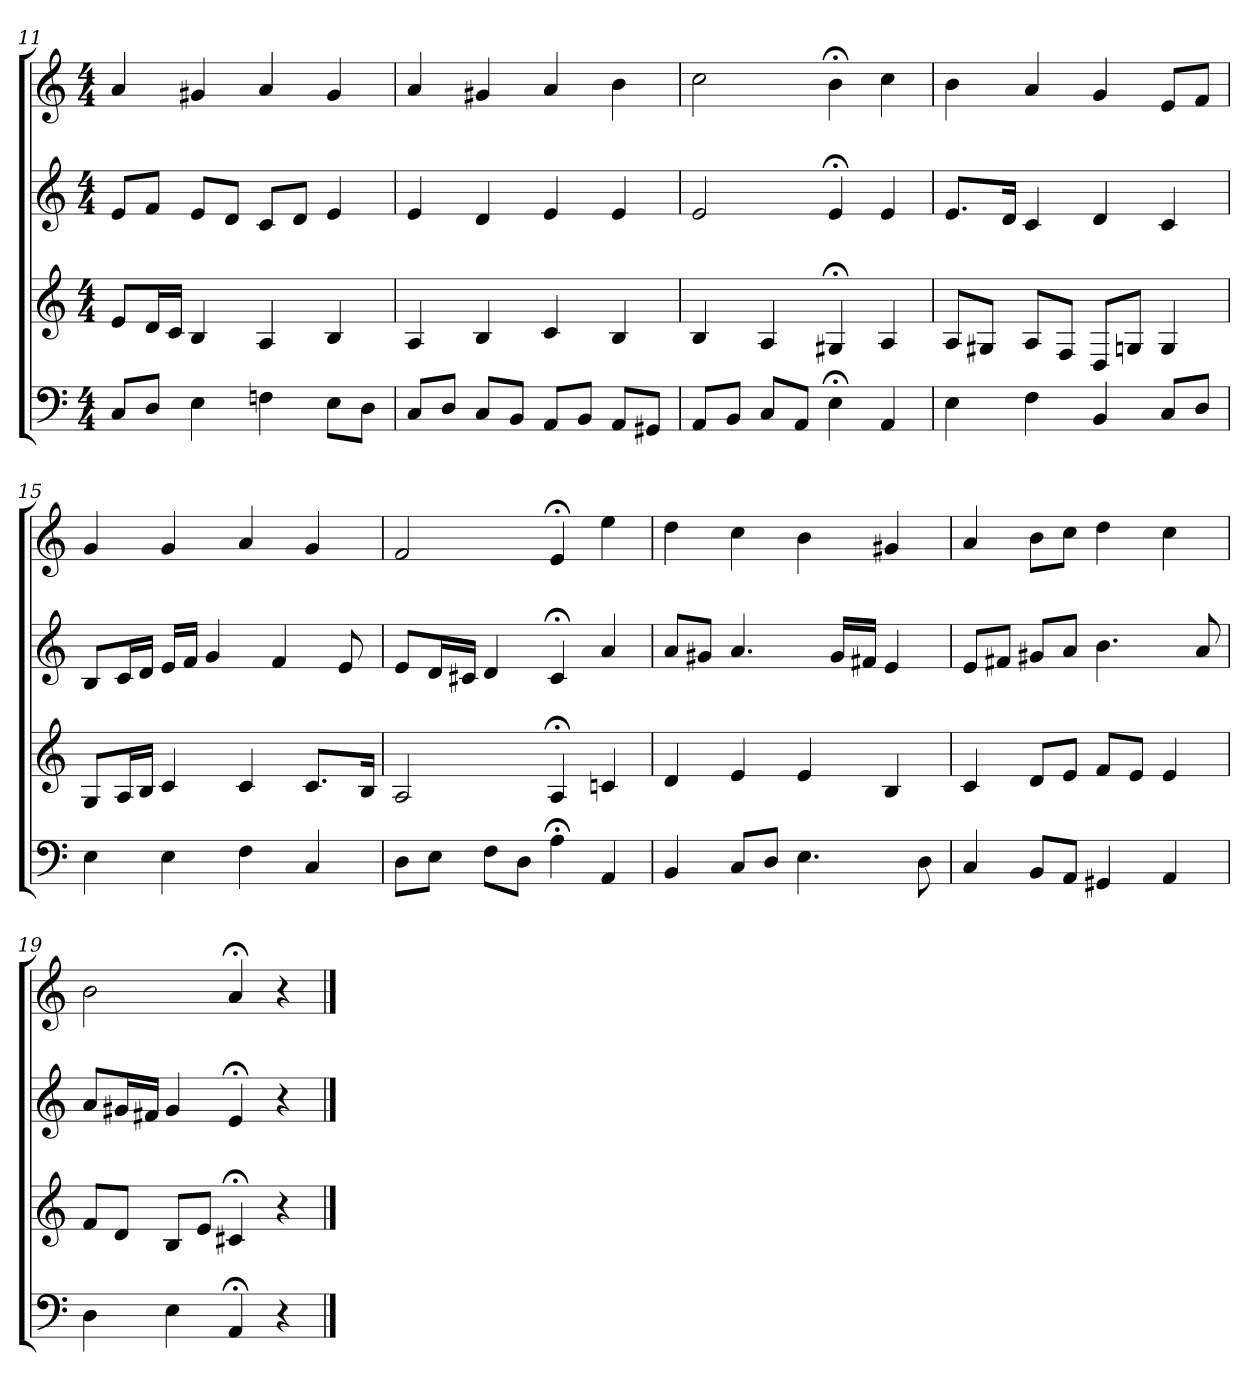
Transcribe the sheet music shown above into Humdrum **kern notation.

**kern	**kern	**kern	**kern
*part4	*part3	*part2	*part1
*staff4	*staff3	*staff2	*staff1
*clefF4	*clefG2	*clefG2	*clefG2
*k[]	*k[]	*k[]	*k[]
*C:	*C:	*C:	*a:
*M4/4	*M4/4	*M4/4	*M4/4
=11	=11	=11	=11
8C/L	8e/L	8e/L	4a
8D/J	16d/L	8f/J	.
.	16c/JJ	.	.
4E	4B	8e/L	4g#X
.	.	8d/J	.
4Fn	4A	8c/L	4a
.	.	8d/J	.
8E\L	4B	4e	4g#
8D\J	.	.	.
=12	=12	=12	=12
8C/L	4A	4e	4a
8D/J	.	.	.
8C/L	4B	4d	4g#X
8BB/J	.	.	.
8AA/L	4c	4e	4a
8BB/J	.	.	.
8AA/L	4B	4e	4b
8GG#X/J	.	.	.
=13	=13	=13	=13
8AA/L	4B	2e	2cc
8BB/J	.	.	.
8C/L	4A	.	.
8AA/J	.	.	.
4E;<	4G#X;<	4e;<	4b;<
4AA	4A	4e	4cc
=14	=14	=14	=14
4E	8A/L	8.e/L	4b
.	8G#X/J	.	.
.	.	16d/Jk	.
4F	8A/L	4c	4a
.	8F/J	.	.
4BB	8D/L	4d	4g
.	8Gn/J	.	.
8C/L	4G	4c	8e/L
8D/J	.	.	8f/J
=15	=15	=15	=15
4E	8G/L	8B/L	4g
.	16A/L	16c/L	.
.	16B/JJ	16d/JJ	.
4E	4c	16e/LL	4g
.	.	16f/JJ	.
.	.	4g	.
4F	4c	.	4a
.	.	4f	.
4C	8.c/L	.	4g
.	.	8e	.
.	16B/Jk	.	.
=16	=16	=16	=16
8D\L	2A	8e/L	2f
8E\J	.	16d/L	.
.	.	16c#X/JJ	.
8F\L	.	4d	.
8D\J	.	.	.
4A;<	4A;<	4c#;<	4e;<
4AA	4cn	4a	4ee
=17	=17	=17	=17
4BB	4d	8a/L	4dd
.	.	8g#X/J	.
8C/L	4e	4.a	4cc
8D/J	.	.	.
4.E	4e	.	4b
.	.	16g#/LL	.
.	.	16f#X/JJ	.
.	4B	4e	4g#X
8D	.	.	.
=18	=18	=18	=18
4C	4c	8e/L	4a
.	.	8f#X/J	.
8BB/L	8d/L	8g#X/L	8b\L
8AA/J	8e/J	8a/J	8cc\J
4GG#X	8f/L	4.b	4dd
.	8e/J	.	.
4AA	4e	.	4cc
.	.	8a	.
=19	=19	=19	=19
4D	8f/L	8a/L	2b
.	8d/J	16g#X/L	.
.	.	16f#X/JJ	.
4E	8B/L	4g#	.
.	8e/J	.	.
4AA;<	4c#X;<	4e;<	4a;<
4r	4r	4r	4r
==	==	==	==
*-	*-	*-	*-
